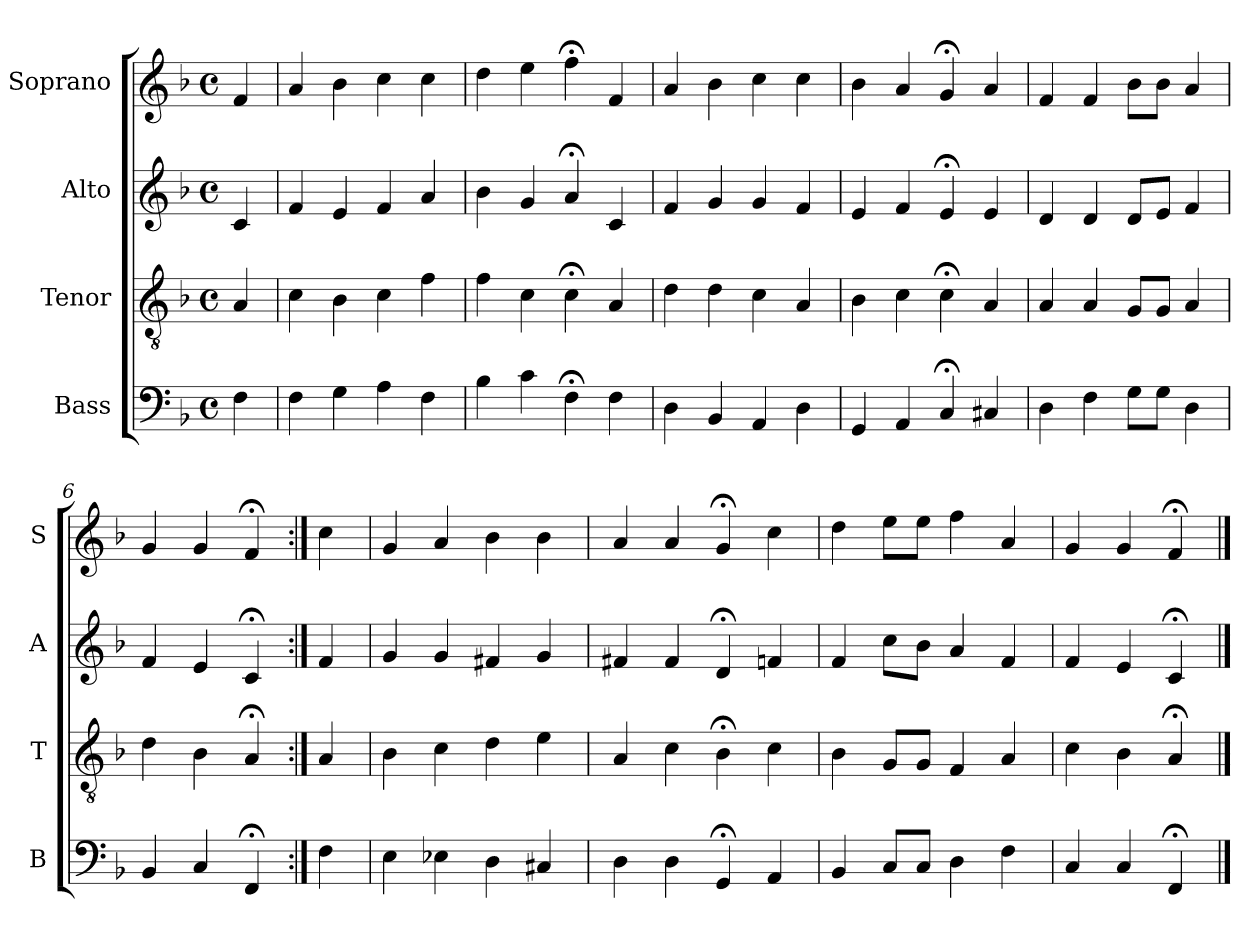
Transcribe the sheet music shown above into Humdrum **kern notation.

**kern	**kern	**kern	**kern
*part4	*part3	*part2	*part1
*staff4	*staff3	*staff2	*staff1
*I"Bass	*I"Tenor	*I"Alto	*I"Soprano
*I'B	*I'T	*I'A	*I'S
*clefF4	*clefGv2	*clefG2	*clefG2
*k[b-]	*k[b-]	*k[b-]	*k[b-]
*F:	*F:	*F:	*F:
*M4/4	*M4/4	*M4/4	*M4/4
*met(c)	*met(c)	*met(c)	*met(c)
*MM100	*MM100	*MM100	*MM100
=	=	=	=
4F	4A	4c	4f
=1	=1	=1	=1
4F	4c	4f	4a
4G	4B-	4e	4b-
4A	4c	4f	4cc
4F	4f	4a	4cc
=2	=2	=2	=2
4B-	4f	4b-	4dd
4c	4c	4g	4ee
4F;<	4c;<	4a;<	4ff;<
4F	4A	4c	4f
=3	=3	=3	=3
4D	4d	4f	4a
4BB-	4d	4g	4b-
4AA	4c	4g	4cc
4D	4A	4f	4cc
=4	=4	=4	=4
4GG	4B-	4e	4b-
4AA	4c	4f	4a
4C;<	4c;<	4e;<	4g;<
4C#X	4A	4e	4a
=5	=5	=5	=5
4D	4A	4d	4f
4F	4A	4d	4f
8GL	8GL	8dL	8b-L
8GJ	8GJ	8eJ	8b-J
4D	4A	4f	4a
=6	=6	=6	=6
4BB-	4d	4f	4g
4C	4B-	4e	4g
4FF;<	4A;<	4c;<	4f;<
=:|!	=:|!	=:|!	=:|!
4F	4A	4f	4cc
=7	=7	=7	=7
4E	4B-	4g	4g
4E-X	4c	4g	4a
4D	4d	4f#X	4b-
4C#X	4e	4g	4b-
=8	=8	=8	=8
4D	4A	4f#X	4a
4D	4c	4f#	4a
4GG;<	4B-;<	4d;<	4g;<
4AA	4c	4fn	4cc
=9	=9	=9	=9
4BB-	4B-	4f	4dd
8CL	8GL	8ccL	8eeL
8CJ	8GJ	8b-J	8eeJ
4D	4F	4a	4ff
4F	4A	4f	4a
=10	=10	=10	=10
4C	4c	4f	4g
4C	4B-	4e	4g
4FF;<	4A;<	4c;<	4f;<
==	==	==	==
*-	*-	*-	*-
